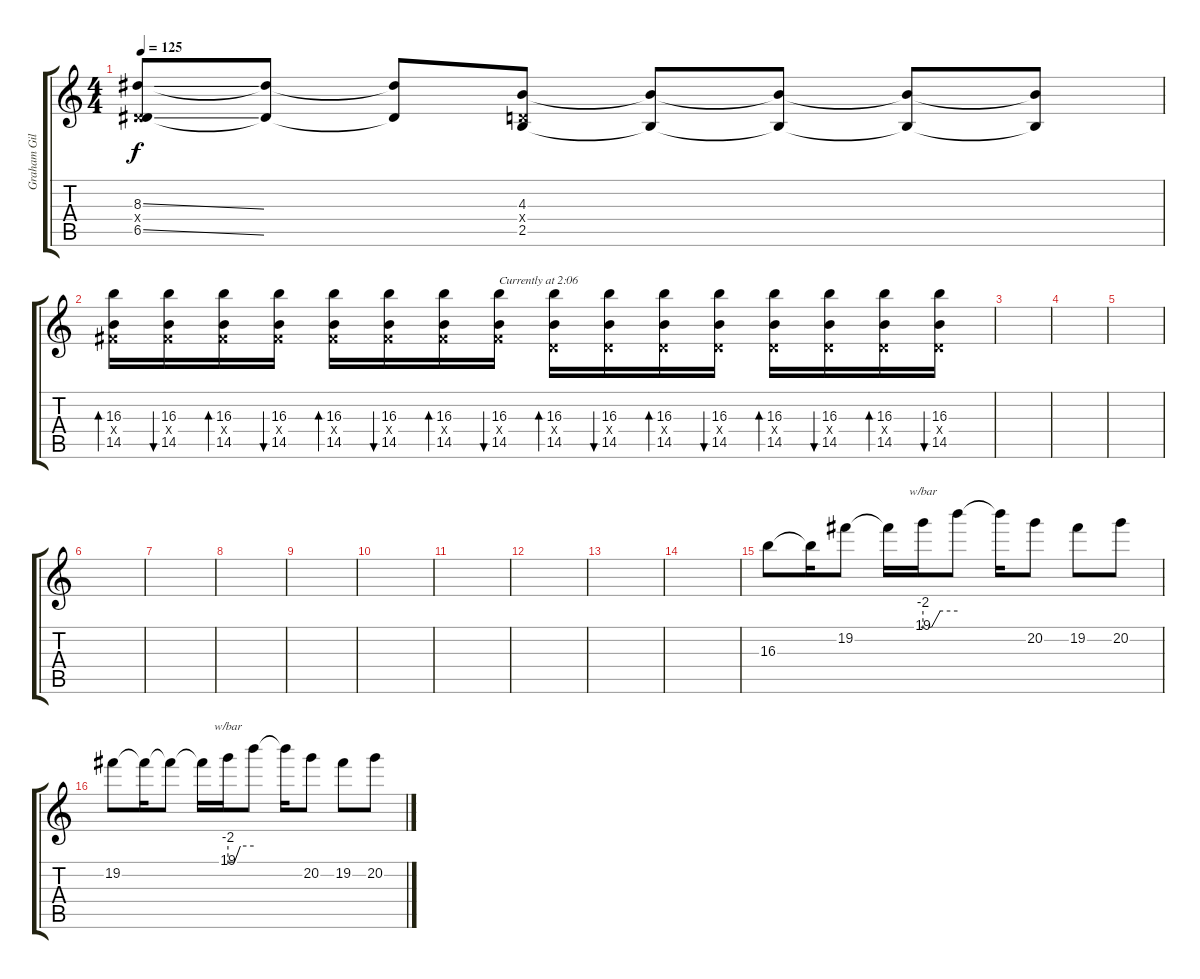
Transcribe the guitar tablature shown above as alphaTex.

\track ("Graham Gillespie" "Graham Gil") {instrument distortionguitar}
\staff {score tabs}
\tuning (E4 B3 G3 D3 A2 D2) {hide}
\ts (4 4)
\tempo 125
\clef g2
\ks c
(8.3{ss} 0.4{x} 6.5{ss}).8{dy f} (8.3{t} 6.5{t}).8 (8.3{t} 6.5{t}).8 (4.3 0.4{x} 2.5).8 (4.3{t} 2.5{t}).8 (4.3{t} 2.5{t}).8 (4.3{t} 2.5{t}).8 (4.3{t} 2.5{t}).8 |
(16.3 4.4{x} 14.5).16{bd 30} (16.3 4.4{x} 14.5).16{bu 30} (16.3 4.4{x} 14.5).16{bd 30} (16.3 4.4{x} 14.5).16{bu 30} (16.3 4.4{x} 14.5).16{bd 30} (16.3 4.4{x} 14.5).16{bu 30} (16.3 4.4{x} 14.5).16{bd 30} (16.3 4.4{x} 14.5).16{bu 30 txt "Currently at 2:06"} (16.3 0.4{x} 14.5).16{bd 30} (16.3 0.4{x} 14.5).16{bu 30} (16.3 0.4{x} 14.5).16{bd 30} (16.3 0.4{x} 14.5).16{bu 30} (16.3 0.4{x} 14.5).16{bd 30} (16.3 0.4{x} 14.5).16{bu 30} (16.3 0.4{x} 14.5).16{bd 30} (16.3 0.4{x} 14.5).16{bu 30} |
|
|
|
|
|
|
|
|
|
|
|
|
16.3.8{volume 14 instrument distortionguitar} 16.3{t}.16 19.2.8 19.2{t}.16 19.1.16{tbe (custom default 0 -8 15 -8 30 0 60 0)} 19.1{t}.8 19.1{t}.16 20.2.8 19.2.8 20.2.8 |
19.2.8 19.2{t}.16 19.2{t}.8 19.2{t}.16 19.1.16{tbe (custom default 0 -8 15 -8 29 0 60 0)} 19.1{t}.8 19.1{t}.16 20.2.8 19.2.8 20.2.8
